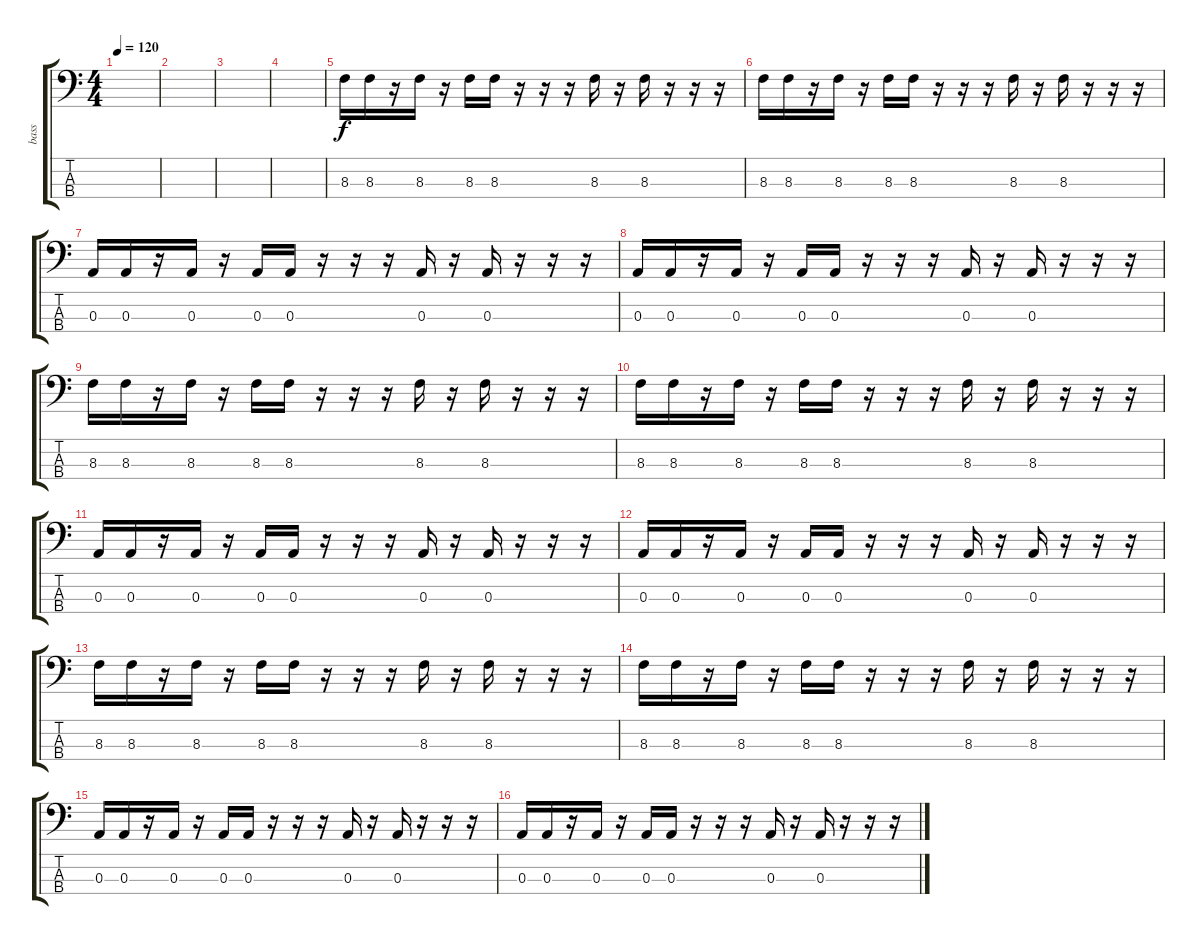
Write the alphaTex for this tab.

\track ("bass" "bass") {instrument electricbasspick}
\staff {score tabs}
\tuning (G2 D2 A1 E1) {hide}
\ts (4 4)
\tempo 120
\clef f4
\ks c
|
|
|
|
8.3.16 8.3.16 r.16 8.3.16 r.16 8.3.16 8.3.16 r.16 r.16 r.16 8.3.16 r.16 8.3.16 r.16 r.16 r.16 |
8.3.16 8.3.16 r.16 8.3.16 r.16 8.3.16 8.3.16 r.16 r.16 r.16 8.3.16 r.16 8.3.16 r.16 r.16 r.16 |
0.3.16 0.3.16 r.16 0.3.16 r.16 0.3.16 0.3.16 r.16 r.16 r.16 0.3.16 r.16 0.3.16 r.16 r.16 r.16 |
0.3.16 0.3.16 r.16 0.3.16 r.16 0.3.16 0.3.16 r.16 r.16 r.16 0.3.16 r.16 0.3.16 r.16 r.16 r.16 |
8.3.16 8.3.16 r.16 8.3.16 r.16 8.3.16 8.3.16 r.16 r.16 r.16 8.3.16 r.16 8.3.16 r.16 r.16 r.16 |
8.3.16 8.3.16 r.16 8.3.16 r.16 8.3.16 8.3.16 r.16 r.16 r.16 8.3.16 r.16 8.3.16 r.16 r.16 r.16 |
0.3.16 0.3.16 r.16 0.3.16 r.16 0.3.16 0.3.16 r.16 r.16 r.16 0.3.16 r.16 0.3.16 r.16 r.16 r.16 |
0.3.16 0.3.16 r.16 0.3.16 r.16 0.3.16 0.3.16 r.16 r.16 r.16 0.3.16 r.16 0.3.16 r.16 r.16 r.16 |
8.3.16 8.3.16 r.16 8.3.16 r.16 8.3.16 8.3.16 r.16 r.16 r.16 8.3.16 r.16 8.3.16 r.16 r.16 r.16 |
8.3.16 8.3.16 r.16 8.3.16 r.16 8.3.16 8.3.16 r.16 r.16 r.16 8.3.16 r.16 8.3.16 r.16 r.16 r.16 |
0.3.16 0.3.16 r.16 0.3.16 r.16 0.3.16 0.3.16 r.16 r.16 r.16 0.3.16 r.16 0.3.16 r.16 r.16 r.16 |
0.3.16 0.3.16 r.16 0.3.16 r.16 0.3.16 0.3.16 r.16 r.16 r.16 0.3.16 r.16 0.3.16 r.16 r.16 r.16
